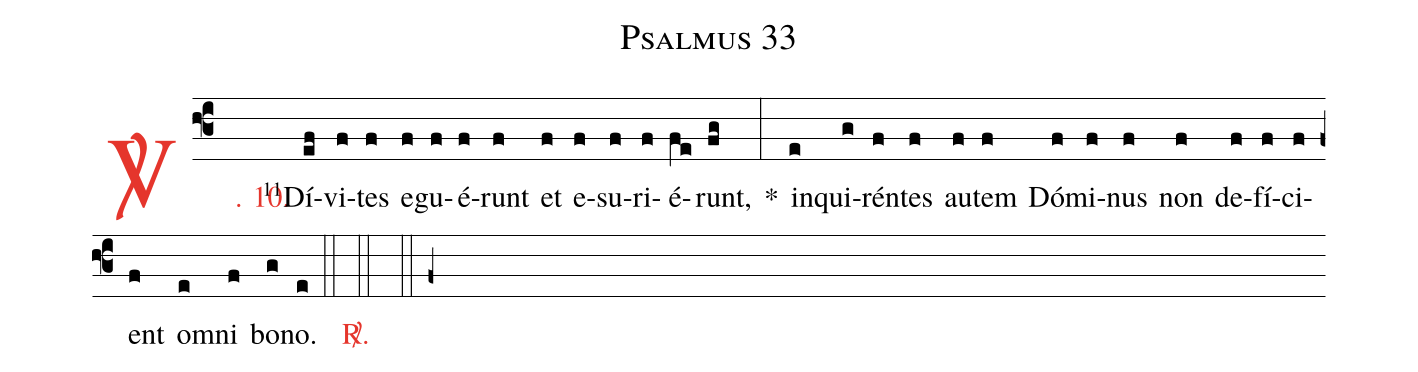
name: Psalmus 33;
%%
(f3)

<c><sp>V/</sp>. 10.</c>() <v>\VSup{11}</v>Dí(ef)vi(f)tes(f) e(f)gu(f)é(f)runt(f) et(f) e(f)su(f)ri(f)é(fe)runt,(fg) *(:) in(e)qui(g)rén(f)tes(f) au(f)tem(f) Dó(f)mi(f)nus(f) non(f) de(f)fí(f)ci(f)ent(f) om(e)ni(f) bo(g)no.(e)

(::)

<c><sp>R/</sp>.</c>(::)

(::)

(f+)
